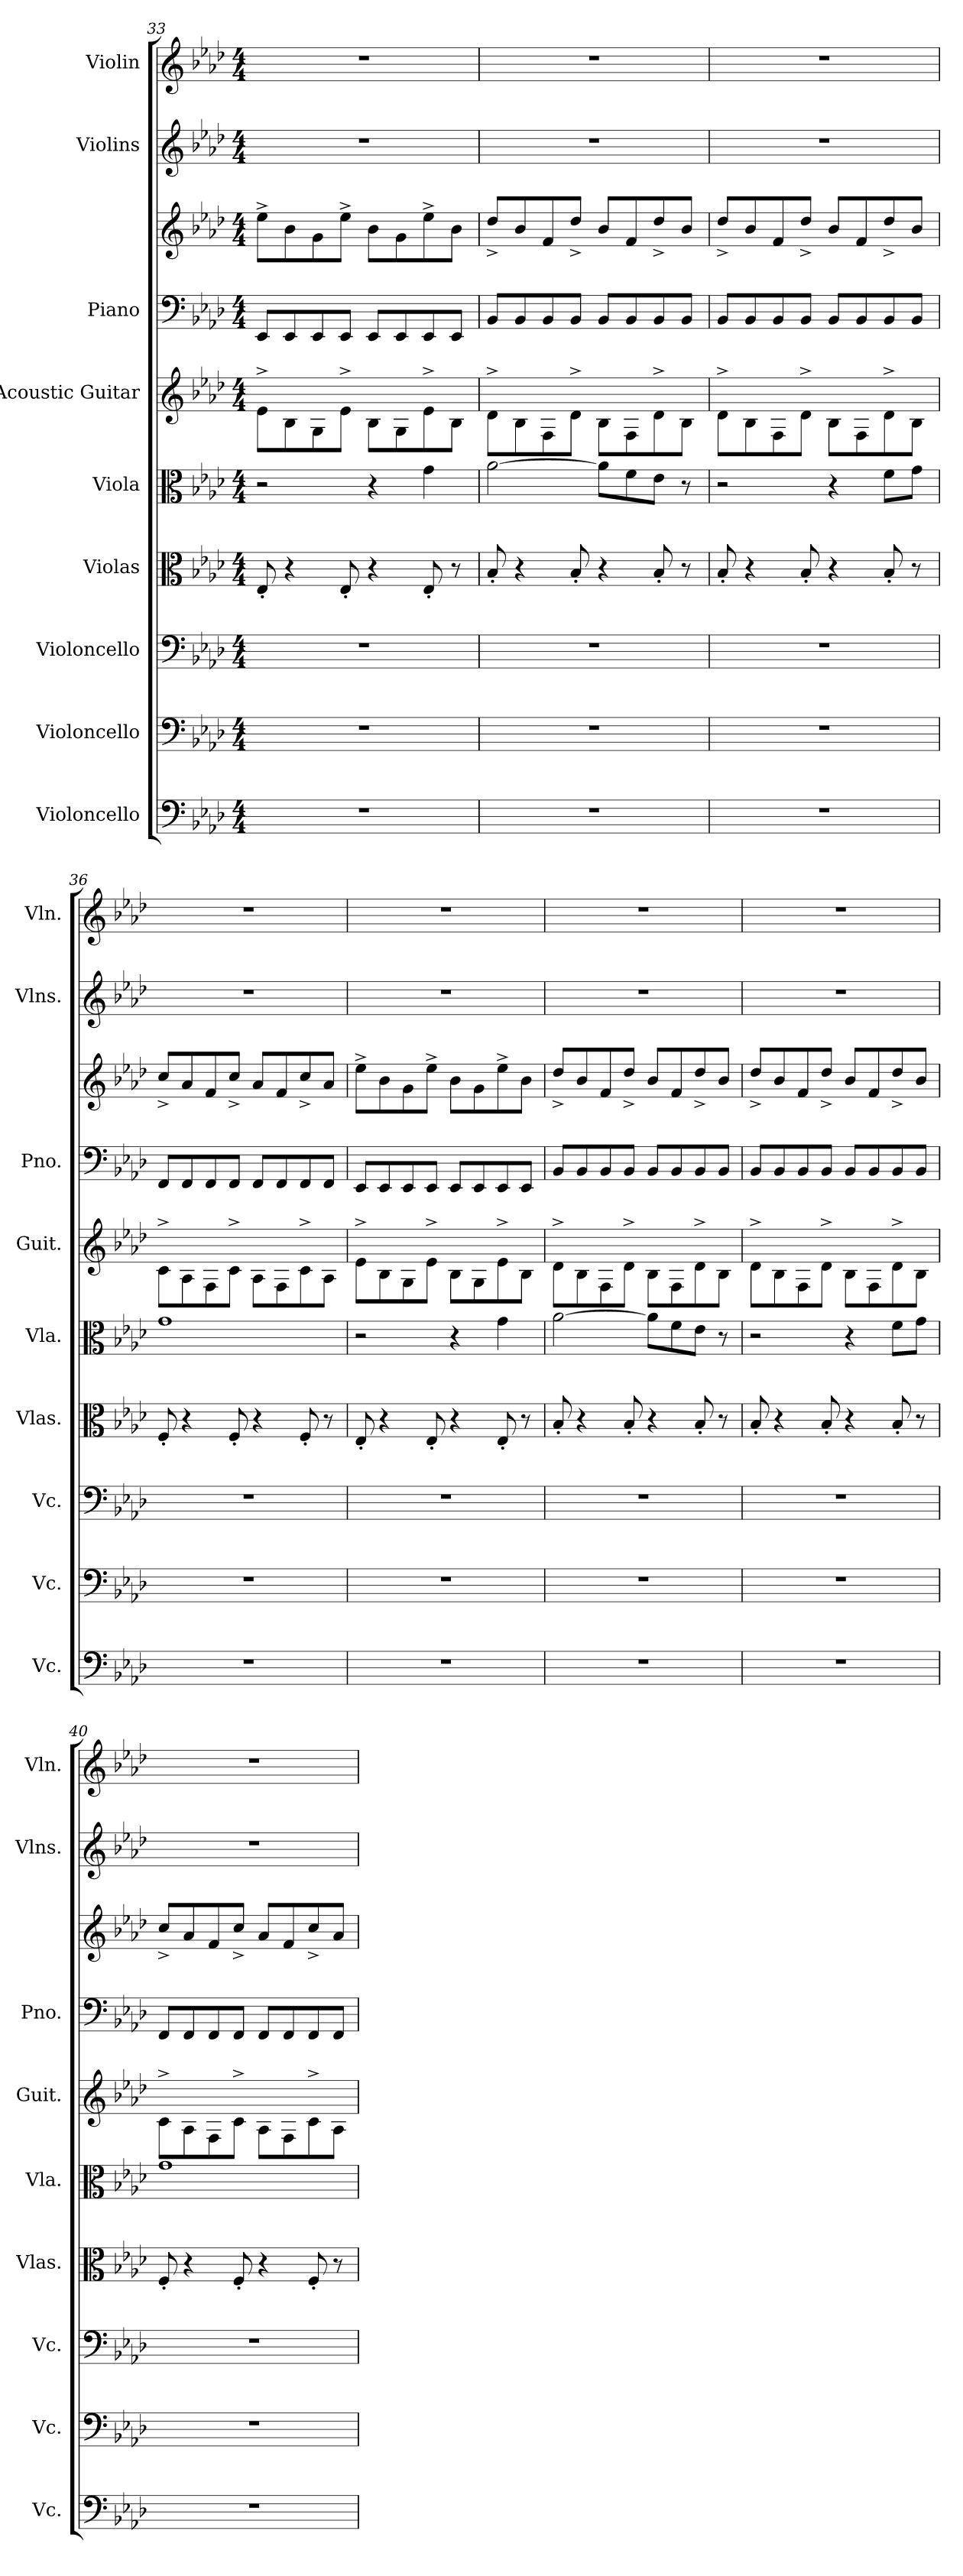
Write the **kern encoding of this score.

**kern	**kern	**kern	**kern	**kern	**kern	**kern	**kern	**kern	**kern
*part9	*part8	*part7	*part6	*part5	*part4	*part3	*part3	*part2	*part1
*staff10	*staff9	*staff8	*staff7	*staff6	*staff5	*staff4	*staff3	*staff2	*staff1
*I"Violoncello	*I"Violoncello	*I"Violoncello	*I"Violas	*I"Viola	*I"Acoustic Guitar	*I"Piano	*	*I"Violins	*I"Violin
*I'Vc.	*I'Vc.	*I'Vc.	*I'Vlas.	*I'Vla.	*I'Guit.	*I'Pno.	*	*I'Vlns.	*I'Vln.
!!LO:PB:g=z
*clefF4	*clefF4	*clefF4	*clefC3	*clefC3	*	*clefF4	*clefG2	*clefG2	*clefG2
*k[b-e-a-d-]	*k[b-e-a-d-]	*k[b-e-a-d-]	*k[b-e-a-d-]	*k[b-e-a-d-]	*k[b-e-a-d-]	*k[b-e-a-d-]	*k[b-e-a-d-]	*k[b-e-a-d-]	*k[b-e-a-d-]
*M4/4	*M4/4	*M4/4	*M4/4	*M4/4	*M4/4	*M4/4	*M4/4	*M4/4	*M4/4
=33	=33	=33	=33	=33	=33	=33	=33	=33	=33
1r	1r	1r	8E-'/	2r	8e-^\L	8EE-/L	8ee-^\L	1r	1r
.	.	.	4r	.	8B-\	8EE-/	8b-\	.	.
.	.	.	.	.	8G\	8EE-/	8g\	.	.
.	.	.	8E-'/	.	8e-^\J	8EE-/J	8ee-^\J	.	.
.	.	.	4r	4r	8B-\L	8EE-/L	8b-\L	.	.
.	.	.	.	.	8G\	8EE-/	8g\	.	.
.	.	.	8E-'/	4g\	8e-^\	8EE-/	8ee-^\	.	.
.	.	.	8r	.	8B-\J	8EE-/J	8b-\J	.	.
=34	=34	=34	=34	=34	=34	=34	=34	=34	=34
1r	1r	1r	8B-'/	[2a-\	8d-^\L	8BB-/L	8dd-^/L	1r	1r
.	.	.	4r	.	8B-\	8BB-/	8b-/	.	.
.	.	.	.	.	8F\	8BB-/	8f/	.	.
.	.	.	8B-'/	.	8d-^\J	8BB-/J	8dd-^/J	.	.
.	.	.	4r	8a-\L]	8B-\L	8BB-/L	8b-/L	.	.
.	.	.	.	8f\	8F\	8BB-/	8f/	.	.
.	.	.	8B-'/	8e-\J	8d-^\	8BB-/	8dd-^/	.	.
.	.	.	8r	8r	8B-\J	8BB-/J	8b-/J	.	.
=35	=35	=35	=35	=35	=35	=35	=35	=35	=35
1r	1r	1r	8B-'/	2r	8d-^\L	8BB-/L	8dd-^/L	1r	1r
.	.	.	4r	.	8B-\	8BB-/	8b-/	.	.
.	.	.	.	.	8F\	8BB-/	8f/	.	.
.	.	.	8B-'/	.	8d-^\J	8BB-/J	8dd-^/J	.	.
.	.	.	4r	4r	8B-\L	8BB-/L	8b-/L	.	.
.	.	.	.	.	8F\	8BB-/	8f/	.	.
.	.	.	8B-'/	8f\L	8d-^\	8BB-/	8dd-^/	.	.
.	.	.	8r	8g\J	8B-\J	8BB-/J	8b-/J	.	.
=36	=36	=36	=36	=36	=36	=36	=36	=36	=36
1r	1r	1r	8F'/	1g	8c^\L	8FF/L	8cc^/L	1r	1r
.	.	.	4r	.	8A-\	8FF/	8a-/	.	.
.	.	.	.	.	8F\	8FF/	8f/	.	.
.	.	.	8F'/	.	8c^\J	8FF/J	8cc^/J	.	.
.	.	.	4r	.	8A-\L	8FF/L	8a-/L	.	.
.	.	.	.	.	8F\	8FF/	8f/	.	.
.	.	.	8F'/	.	8c^\	8FF/	8cc^/	.	.
.	.	.	8r	.	8A-\J	8FF/J	8a-/J	.	.
!!LO:PB:g=z
=37	=37	=37	=37	=37	=37	=37	=37	=37	=37
1r	1r	1r	8E-'/	2r	8e-^\L	8EE-/L	8ee-^\L	1r	1r
.	.	.	4r	.	8B-\	8EE-/	8b-\	.	.
.	.	.	.	.	8G\	8EE-/	8g\	.	.
.	.	.	8E-'/	.	8e-^\J	8EE-/J	8ee-^\J	.	.
.	.	.	4r	4r	8B-\L	8EE-/L	8b-\L	.	.
.	.	.	.	.	8G\	8EE-/	8g\	.	.
.	.	.	8E-'/	4g\	8e-^\	8EE-/	8ee-^\	.	.
.	.	.	8r	.	8B-\J	8EE-/J	8b-\J	.	.
=38	=38	=38	=38	=38	=38	=38	=38	=38	=38
1r	1r	1r	8B-'/	[2a-\	8d-^\L	8BB-/L	8dd-^/L	1r	1r
.	.	.	4r	.	8B-\	8BB-/	8b-/	.	.
.	.	.	.	.	8F\	8BB-/	8f/	.	.
.	.	.	8B-'/	.	8d-^\J	8BB-/J	8dd-^/J	.	.
.	.	.	4r	8a-\L]	8B-\L	8BB-/L	8b-/L	.	.
.	.	.	.	8f\	8F\	8BB-/	8f/	.	.
.	.	.	8B-'/	8e-\J	8d-^\	8BB-/	8dd-^/	.	.
.	.	.	8r	8r	8B-\J	8BB-/J	8b-/J	.	.
=39	=39	=39	=39	=39	=39	=39	=39	=39	=39
1r	1r	1r	8B-'/	2r	8d-^\L	8BB-/L	8dd-^/L	1r	1r
.	.	.	4r	.	8B-\	8BB-/	8b-/	.	.
.	.	.	.	.	8F\	8BB-/	8f/	.	.
.	.	.	8B-'/	.	8d-^\J	8BB-/J	8dd-^/J	.	.
.	.	.	4r	4r	8B-\L	8BB-/L	8b-/L	.	.
.	.	.	.	.	8F\	8BB-/	8f/	.	.
.	.	.	8B-'/	8f\L	8d-^\	8BB-/	8dd-^/	.	.
.	.	.	8r	8g\J	8B-\J	8BB-/J	8b-/J	.	.
=40	=40	=40	=40	=40	=40	=40	=40	=40	=40
1r	1r	1r	8F'/	1g	8c^\L	8FF/L	8cc^/L	1r	1r
.	.	.	4r	.	8A-\	8FF/	8a-/	.	.
.	.	.	.	.	8F\	8FF/	8f/	.	.
.	.	.	8F'/	.	8c^\J	8FF/J	8cc^/J	.	.
.	.	.	4r	.	8A-\L	8FF/L	8a-/L	.	.
.	.	.	.	.	8F\	8FF/	8f/	.	.
.	.	.	8F'/	.	8c^\	8FF/	8cc^/	.	.
.	.	.	8r	.	8A-\J	8FF/J	8a-/J	.	.
=	=	=	=	=	=	=	=	=	=
*-	*-	*-	*-	*-	*-	*-	*-	*-	*-
